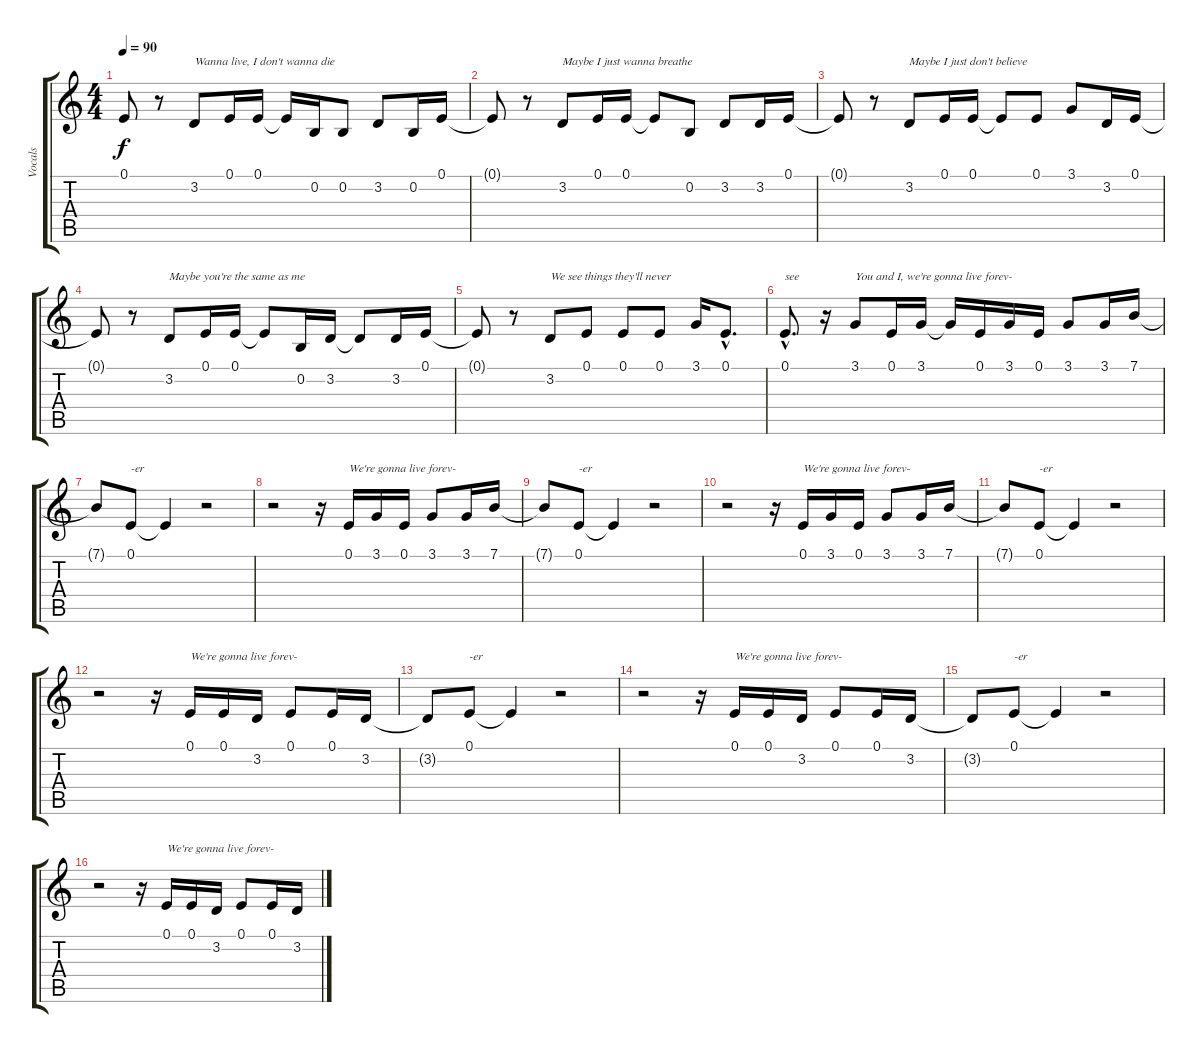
\track ("Vocals" "Vocals") {instrument tenorsax}
\staff {score tabs}
\tuning (E4 B3 G3 D3 A2 E2) {hide}
\ts (4 4)
\tempo 90
\clef g2
\ks c
0.1{t}.8{dy f} r.8 3.2.8{txt "Wanna live, I don't wanna die"} 0.1.16 0.1.16 0.1{t}.16 0.2.16 0.2.8 3.2.8 0.2.16 0.1.16 |
0.1{t}.8 r.8 3.2.8{txt "Maybe I just wanna breathe"} 0.1.16 0.1.16 0.1{t}.8 0.2.8 3.2.8 3.2.16 0.1.16 |
0.1{t}.8 r.8 3.2.8{txt "Maybe I just don't believe"} 0.1.16 0.1.16 0.1{t}.8 0.1.8 3.1.8 3.2.16 0.1.16 |
0.1{t}.8 r.8 3.2.8{txt "Maybe you're the same as me"} 0.1.16 0.1.16 0.1{t}.8 0.2.16 3.2.16 3.2{t}.8 3.2.16 0.1.16 |
0.1{t}.8 r.8 3.2.8{txt "We see things they'll never"} 0.1.8 0.1.8 0.1.8 3.1.16 0.1{hac}.8{d} |
0.1{hac}.8{d txt "see"} r.16 3.1.8{txt "You and I, we're gonna live forev-"} 0.1.16 3.1.16 3.1{t}.16 0.1.16 3.1.16 0.1.16 3.1.8 3.1.16 7.1.16 |
7.1{t}.8 0.1.8{txt "-er"} 0.1{t}.4 r.2 |
r.2 r.16 0.1.16{txt "We're gonna live forev-"} 3.1.16 0.1.16 3.1.8 3.1.16 7.1.16 |
7.1{t}.8 0.1.8{txt "-er"} 0.1{t}.4 r.2 |
r.2 r.16 0.1.16{txt "We're gonna live forev-"} 3.1.16 0.1.16 3.1.8 3.1.16 7.1.16 |
7.1{t}.8 0.1.8{txt "-er"} 0.1{t}.4 r.2 |
r.2 r.16 0.1.16{txt "We're gonna live forev-"} 0.1.16 3.2.16 0.1.8 0.1.16 3.2.16 |
3.2{t}.8 0.1.8{txt "-er"} 0.1{t}.4 r.2 |
r.2 r.16 0.1.16{txt "We're gonna live forev-"} 0.1.16 3.2.16 0.1.8 0.1.16 3.2.16 |
3.2{t}.8 0.1.8{txt "-er"} 0.1{t}.4 r.2 |
r.2 r.16 0.1.16{txt "We're gonna live forev-"} 0.1.16 3.2.16 0.1.8 0.1.16 3.2.16
